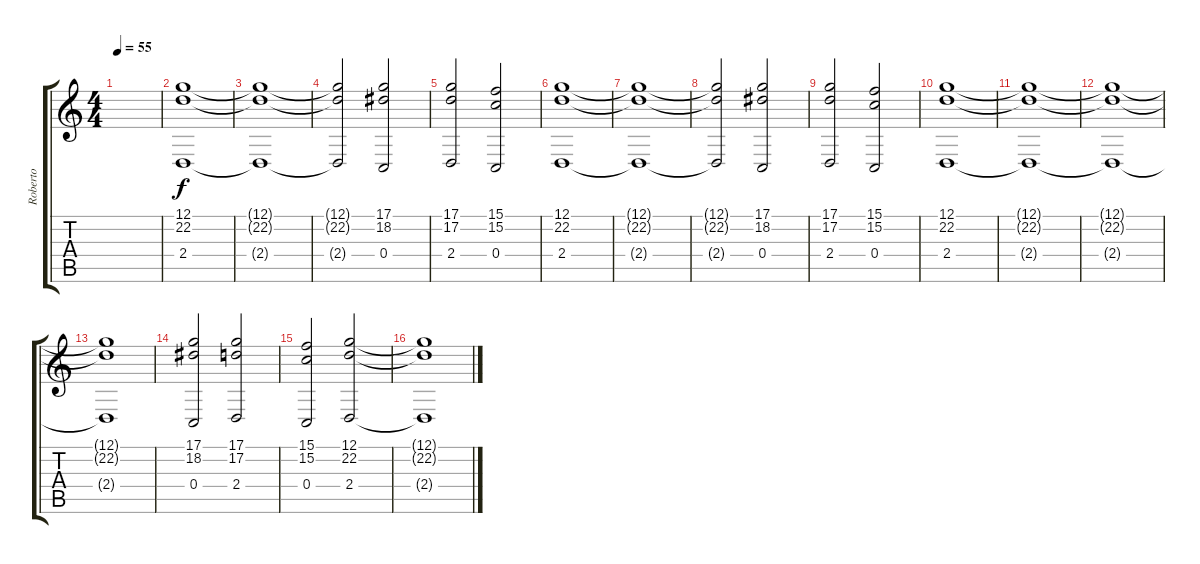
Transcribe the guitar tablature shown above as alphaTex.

\track ("Roberto" "Roberto") {instrument pad2warm}
\staff {score tabs}
\tuning (D4 A3 F3 C3 G2 D2) {hide}
\ts (4 4)
\tempo 55
\clef g2
\ks c
|
(12.1 22.2 2.4).1 |
(12.1{t} 22.2{t} 2.4{t}).1 |
(12.1{t} 22.2{t} 2.4{t}).2 (17.1 18.2 0.4).2 |
(17.1 17.2 2.4).2 (15.1 15.2 0.4).2 |
(12.1 22.2 2.4).1 |
(12.1{t} 22.2{t} 2.4{t}).1 |
(12.1{t} 22.2{t} 2.4{t}).2 (17.1 18.2 0.4).2 |
(17.1 17.2 2.4).2 (15.1 15.2 0.4).2 |
(12.1 22.2 2.4).1 |
(12.1{t} 22.2{t} 2.4{t}).1 |
(12.1{t} 22.2{t} 2.4{t}).1 |
(12.1{t} 22.2{t} 2.4{t}).1 |
(17.1 18.2 0.4).2 (17.1 17.2 2.4).2 |
(15.1 15.2 0.4).2 (12.1 22.2 2.4).2 |
(12.1{t} 22.2{t} 2.4{t}).1
